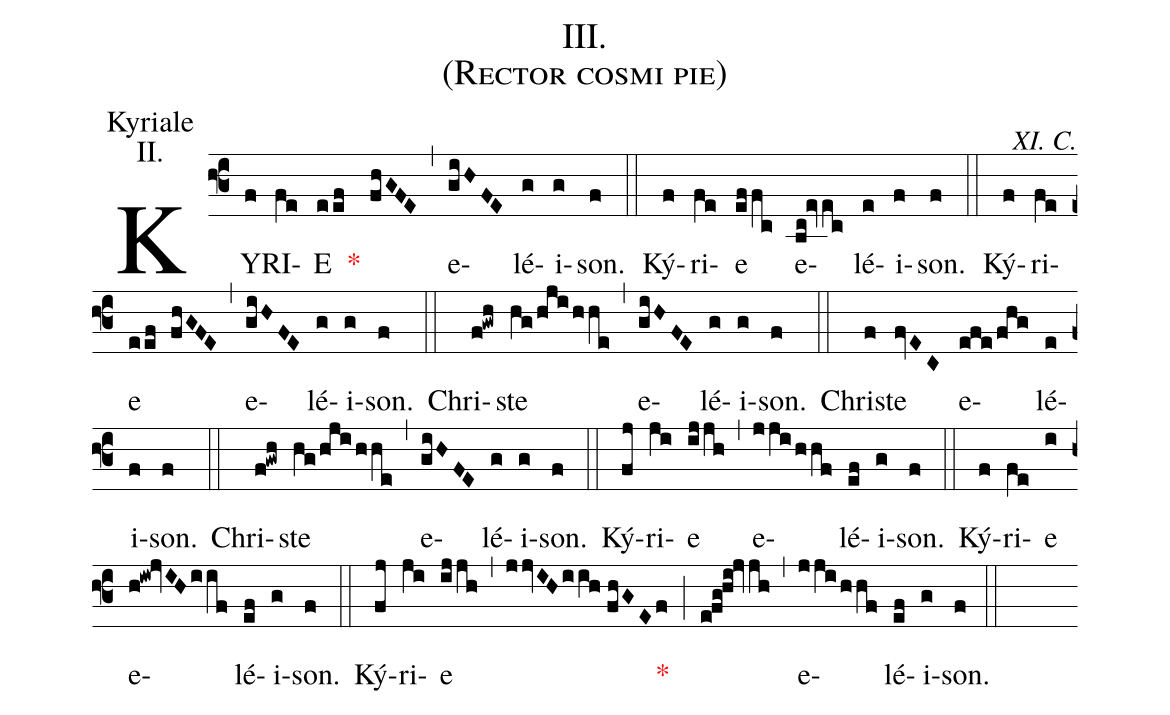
name:III.\\(Rector cosmi pie);
mode:II.;
commentary:XI. C.;
office-part:Kyriale;
%%
(f3) KY(f)RI(fe)E(eef) <v>\red{*}</v>() (fhGFE) (,) e(giHFE)lé(g)i(g)son.(f) (::) Ký(f)ri(fe)e(effc) e(bc!evec)lé(e)i(f)son.(f) (::) Ký(f)ri(fe)e(eef fhGFE) (,) e(giHFE)lé(g)i(g)son.(f) (::) Chri(f!gwh)ste(hg/hji/hhe) (,) e(giHFE)lé(g)i(g)son.(f) (::) Chri(f)ste(fvEC) e(efe/fhg)lé(e)i(f)son.(f) (::) Chri(f!gwh)ste(hg/hji/hhe) (,) e(giHFE)lé(g)i(g)son.(f) (::) Ký(fj)ri(ji)e(ijjh) (,) e(jji/hhf)lé(ef)i(g)son.(f) (::) Ký(f)ri(fe)e(i) e(h!iw!jvIH/iif)lé(ef)i(g)son.(f) (::) Ký(fj)ri(ji)e(ijjh) (,) (jjvIH/iih//fhGEf) <v>\red{*}</v>(;) (e!fg!hi!jvjh) (,) e(jji/hhf)lé(ef)i(g)son.(f) (::)
